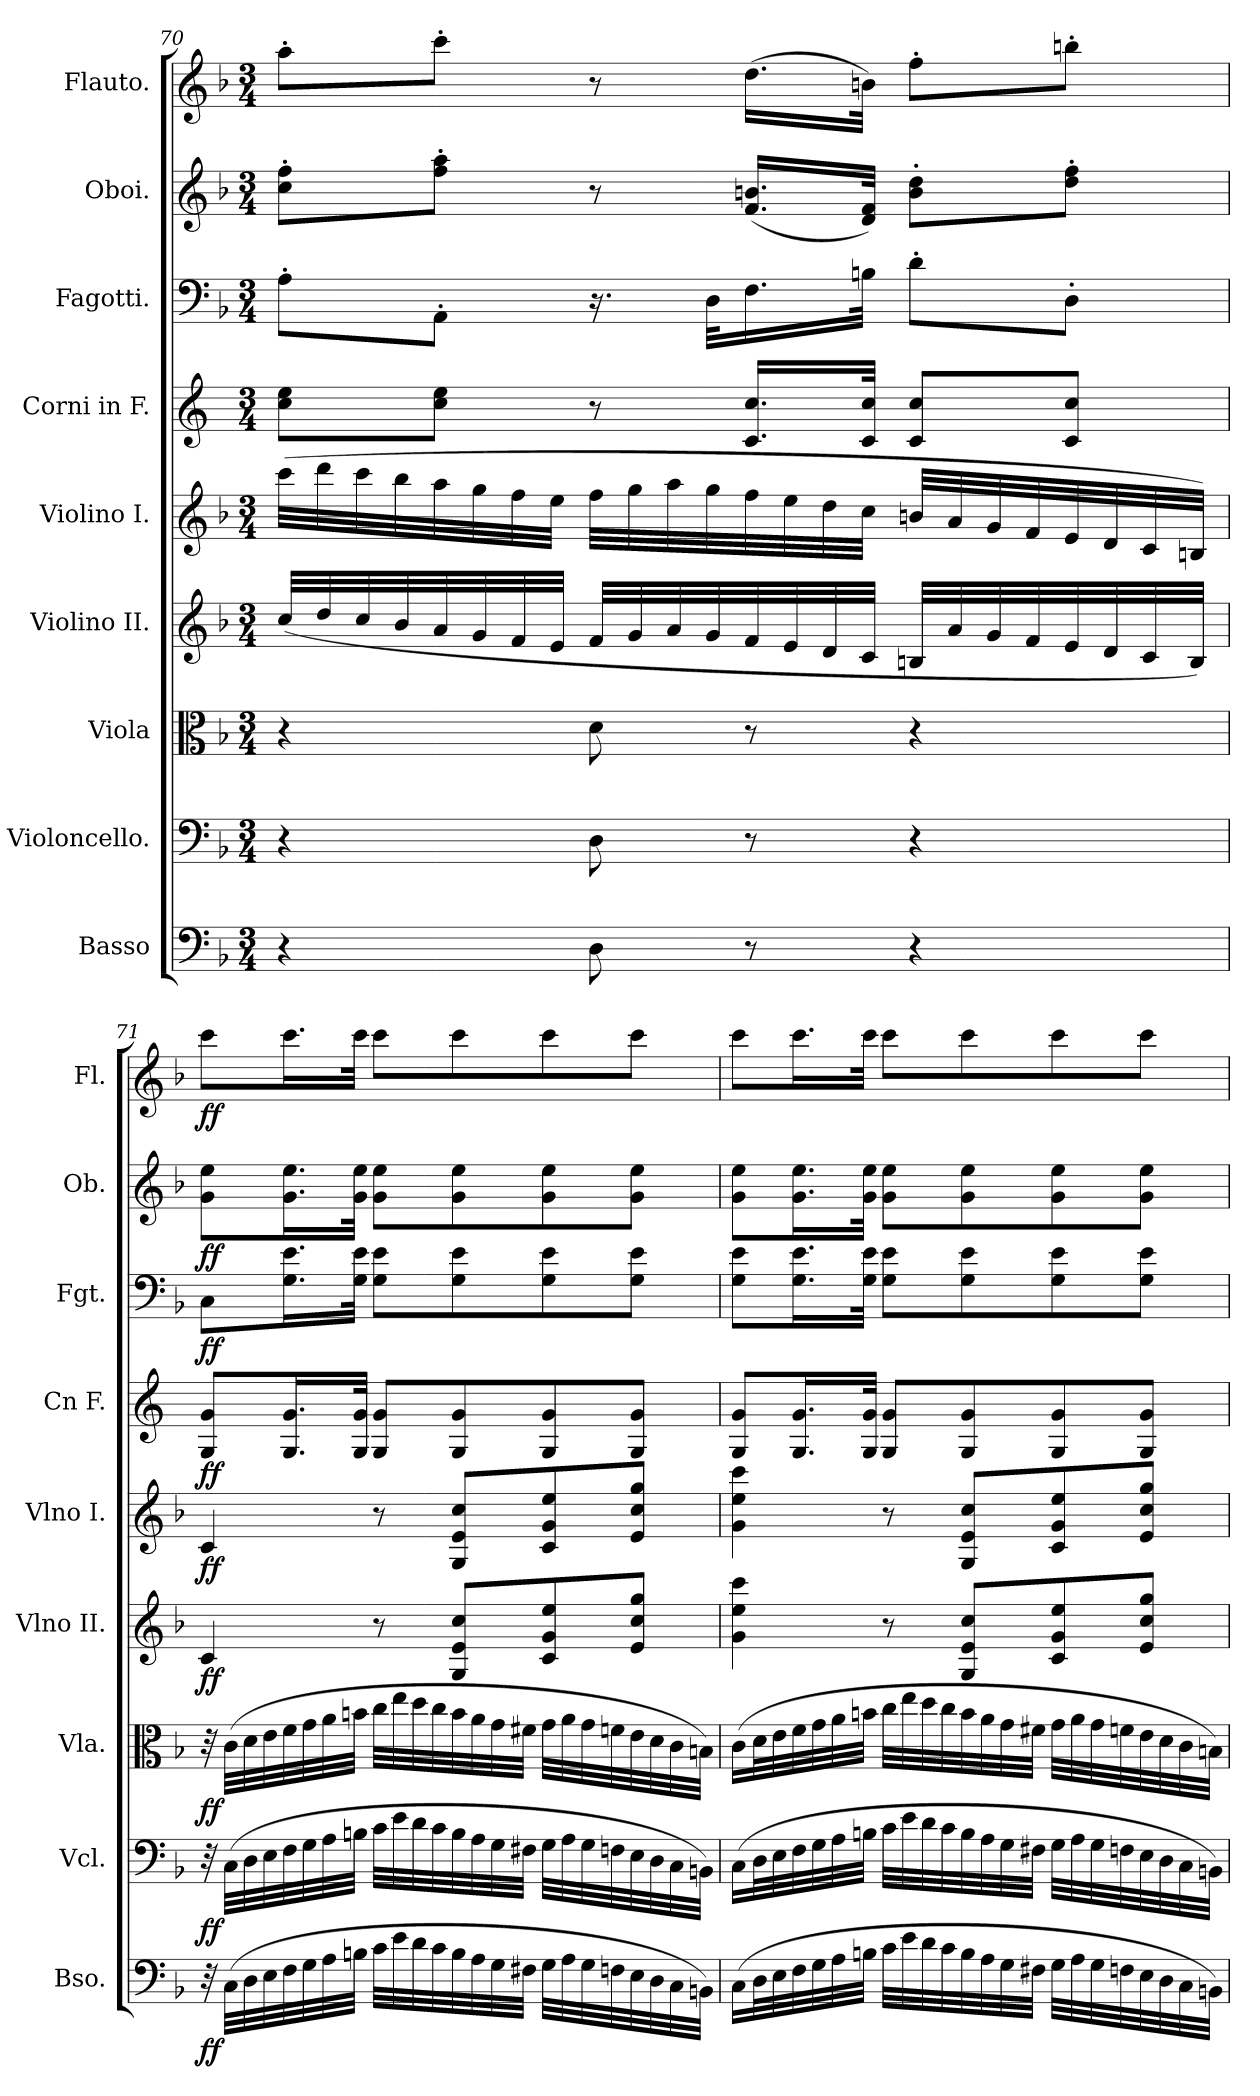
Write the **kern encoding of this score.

**kern	**dynam	**kern	**dynam	**kern	**dynam	**kern	**dynam	**kern	**dynam	**kern	**dynam	**kern	**dynam	**kern	**dynam	**kern	**dynam
*part9	*part9	*part8	*part8	*part7	*part7	*part6	*part6	*part5	*part5	*part4	*part4	*part3	*part3	*part2	*part2	*part1	*part1
*staff9	*staff9	*staff8	*staff8	*staff7	*staff7	*staff6	*staff6	*staff5	*staff5	*staff4	*staff4	*staff3	*staff3	*staff2	*staff2	*staff1	*staff1
*I"Basso	*	*I"Violoncello.	*	*I"Viola	*	*I"Violino II.	*	*I"Violino I.	*	*I"Corni in F.	*	*I"Fagotti.	*	*I"Oboi.	*	*I"Flauto.	*
*I'Bso.	*	*I'Vcl.	*	*I'Vla.	*	*I'Vlno II.	*	*I'Vlno I.	*	*I'Cn F.	*	*I'Fgt.	*	*I'Ob.	*	*I'Fl.	*
*clefF4	*	*clefF4	*	*clefC3	*	*clefG2	*	*clefG2	*	*clefG2	*	*clefF4	*	*clefG2	*	*clefG2	*
*ITrd7c12	*	*	*	*	*	*	*	*	*	*ITrd4c7	*	*	*	*	*	*	*
*k[b-]	*	*k[b-]	*	*k[b-]	*	*k[b-]	*	*k[b-]	*	*k[b-]	*	*k[b-]	*	*k[b-]	*	*k[b-]	*
*M3/4	*	*M3/4	*	*M3/4	*	*M3/4	*	*M3/4	*	*M3/4	*	*M3/4	*	*M3/4	*	*M3/4	*
=70	=70	=70	=70	=70	=70	=70	=70	=70	=70	=70	=70	=70	=70	=70	=70	=70	=70
4r	.	4r	.	4r	.	(<32cc/LLL	.	(>32ccc\LLL	.	8f\ 8a\L	.	8A'\L	.	8cc\' 8ff\'L	.	8aa'\L	.
.	.	.	.	.	.	32dd/	.	32ddd\	.	.	.	.	.	.	.	.	.
.	.	.	.	.	.	32cc/	.	32ccc\	.	.	.	.	.	.	.	.	.
.	.	.	.	.	.	32b-/	.	32bb-\	.	.	.	.	.	.	.	.	.
.	.	.	.	.	.	32a/	.	32aa\	.	8f\ 8a\J	.	8AA'\J	.	8ff\' 8aa\'J	.	8ccc'\J	.
.	.	.	.	.	.	32g/	.	32gg\	.	.	.	.	.	.	.	.	.
.	.	.	.	.	.	32f/	.	32ff\	.	.	.	.	.	.	.	.	.
.	.	.	.	.	.	32e/JJJ	.	32ee\JJJ	.	.	.	.	.	.	.	.	.
8DD\	.	8D\	.	8d\	.	32f/LLL	.	32ff\LLL	.	8r	.	16.r	.	8r	.	8r	.
.	.	.	.	.	.	32g/	.	32gg\	.	.	.	.	.	.	.	.	.
.	.	.	.	.	.	32a/	.	32aa\	.	.	.	.	.	.	.	.	.
.	.	.	.	.	.	32g/	.	32gg\	.	.	.	32D\KLL	.	.	.	.	.
8r	.	8r	.	8r	.	32f/	.	32ff\	.	16.F/ 16.f/LL	.	16.F\	.	(<16.f/ 16.bn/LL	.	(>16.dd\LL	.
.	.	.	.	.	.	32e/	.	32ee\	.	.	.	.	.	.	.	.	.
.	.	.	.	.	.	32d/	.	32dd\	.	.	.	.	.	.	.	.	.
.	.	.	.	.	.	32c/JJJ	.	32cc\JJJ	.	32F/ 32f/JJk	.	32Bn\JJk	.	32d/ 32f/JJk)	.	32bn\JJk)	.
4r	.	4r	.	4r	.	32Bn/LLL	.	32bn/LLL	.	8F/ 8f/L	.	8d'\L	.	8b\' 8dd\'L	.	8ff'\L	.
.	.	.	.	.	.	32a/	.	32a/	.	.	.	.	.	.	.	.	.
.	.	.	.	.	.	32g/	.	32g/	.	.	.	.	.	.	.	.	.
.	.	.	.	.	.	32f/	.	32f/	.	.	.	.	.	.	.	.	.
.	.	.	.	.	.	32e/	.	32e/	.	8F/ 8f/J	.	8D'\J	.	8dd\' 8ff\'J	.	8bbn'\J	.
.	.	.	.	.	.	32d/	.	32d/	.	.	.	.	.	.	.	.	.
.	.	.	.	.	.	32c/	.	32c/	.	.	.	.	.	.	.	.	.
.	.	.	.	.	.	32B/JJJ)	.	32Bn/JJJ)	.	.	.	.	.	.	.	.	.
!!LO:LB:g=z
=71	=71	=71	=71	=71	=71	=71	=71	=71	=71	=71	=71	=71	=71	=71	=71	=71	=71
!	!LO:DY:b	!	!LO:DY:b	!	!LO:DY:b	!	!LO:DY:b	!	!LO:DY:b	!	!LO:DY:b	!	!LO:DY:b	!	!LO:DY:b	!	!LO:DY:b
32r	ff	32r	ff	32r	ff	4c/	ff	4c/	ff	8C/ 8c/L	ff	8C\L	ff	8g\ 8ee\L	ff	8ccc\L	ff
(>32CC\LLL	.	(>32C\LLL	.	(>32c\LLL	.	.	.	.	.	.	.	.	.	.	.	.	.
32DD\	.	32D\	.	32d\	.	.	.	.	.	.	.	.	.	.	.	.	.
32EE\	.	32E\	.	32e\	.	.	.	.	.	.	.	.	.	.	.	.	.
32FF\	.	32F\	.	32f\	.	.	.	.	.	16.C/ 16.c/L	.	16.G\ 16.e\L	.	16.g\ 16.ee\L	.	16.ccc\L	.
32GG\	.	32G\	.	32g\	.	.	.	.	.	.	.	.	.	.	.	.	.
32AA\	.	32A\	.	32a\	.	.	.	.	.	.	.	.	.	.	.	.	.
32BBn\JJJ	.	32Bn\JJJ	.	32bn\JJJ	.	.	.	.	.	32C/ 32c/JJk	.	32G\ 32e\JJk	.	32g\ 32ee\JJk	.	32ccc\JJk	.
32C\LLL	.	32c\LLL	.	32cc\LLL	.	8r	.	8r	.	8C/ 8c/L	.	8G\ 8e\L	.	8g\ 8ee\L	.	8ccc\L	.
32E\	.	32e\	.	32ee\	.	.	.	.	.	.	.	.	.	.	.	.	.
32D\	.	32d\	.	32dd\	.	.	.	.	.	.	.	.	.	.	.	.	.
32C\	.	32c\	.	32cc\	.	.	.	.	.	.	.	.	.	.	.	.	.
32BB\	.	32B\	.	32b\	.	8G/ 8e/ 8cc/L	.	8G/ 8e/ 8cc/L	.	8C/ 8c/	.	8G\ 8e\	.	8g\ 8ee\	.	8ccc\	.
32AA\	.	32A\	.	32a\	.	.	.	.	.	.	.	.	.	.	.	.	.
32GG\	.	32G\	.	32g\	.	.	.	.	.	.	.	.	.	.	.	.	.
32FF#X\JJJ	.	32F#X\JJJ	.	32f#X\JJJ	.	.	.	.	.	.	.	.	.	.	.	.	.
32GG\LLL	.	32G\LLL	.	32g\LLL	.	8c/ 8g/ 8ee/	.	8c/ 8g/ 8ee/	.	8C/ 8c/	.	8G\ 8e\	.	8g\ 8ee\	.	8ccc\	.
32AA\	.	32A\	.	32a\	.	.	.	.	.	.	.	.	.	.	.	.	.
32GG\	.	32G\	.	32g\	.	.	.	.	.	.	.	.	.	.	.	.	.
32FFn\	.	32Fn\	.	32fn\	.	.	.	.	.	.	.	.	.	.	.	.	.
32EE\	.	32E\	.	32e\	.	8e/ 8cc/ 8gg/J	.	8e/ 8cc/ 8gg/J	.	8C/ 8c/J	.	8G\ 8e\J	.	8g\ 8ee\J	.	8ccc\J	.
32DD\	.	32D\	.	32d\	.	.	.	.	.	.	.	.	.	.	.	.	.
32CC\	.	32C\	.	32c\	.	.	.	.	.	.	.	.	.	.	.	.	.
32BBBn\JJJ)	.	32BBn\JJJ)	.	32Bn\JJJ)	.	.	.	.	.	.	.	.	.	.	.	.	.
=72	=72	=72	=72	=72	=72	=72	=72	=72	=72	=72	=72	=72	=72	=72	=72	=72	=72
(>16CC\LL	.	(>16C\LL	.	(>16c\LL	.	4g\ 4ee\ 4ccc\	.	4g\ 4ee\ 4ccc\	.	8C/ 8c/L	.	8G\ 8e\L	.	8g\ 8ee\L	.	8ccc\L	.
32DD\L	.	32D\L	.	32d\L	.	.	.	.	.	.	.	.	.	.	.	.	.
32EE\	.	32E\	.	32e\	.	.	.	.	.	.	.	.	.	.	.	.	.
32FF\	.	32F\	.	32f\	.	.	.	.	.	16.C/ 16.c/L	.	16.G\ 16.e\L	.	16.g\ 16.ee\L	.	16.ccc\L	.
32GG\	.	32G\	.	32g\	.	.	.	.	.	.	.	.	.	.	.	.	.
32AA\	.	32A\	.	32a\	.	.	.	.	.	.	.	.	.	.	.	.	.
32BBn\JJJ	.	32Bn\JJJ	.	32bn\JJJ	.	.	.	.	.	32C/ 32c/JJk	.	32G\ 32e\JJk	.	32g\ 32ee\JJk	.	32ccc\JJk	.
32C\LLL	.	32c\LLL	.	32cc\LLL	.	8r	.	8r	.	8C/ 8c/L	.	8G\ 8e\L	.	8g\ 8ee\L	.	8ccc\L	.
32E\	.	32e\	.	32ee\	.	.	.	.	.	.	.	.	.	.	.	.	.
32D\	.	32d\	.	32dd\	.	.	.	.	.	.	.	.	.	.	.	.	.
32C\	.	32c\	.	32cc\	.	.	.	.	.	.	.	.	.	.	.	.	.
32BB\	.	32B\	.	32b\	.	8G/ 8e/ 8cc/L	.	8G/ 8e/ 8cc/L	.	8C/ 8c/	.	8G\ 8e\	.	8g\ 8ee\	.	8ccc\	.
32AA\	.	32A\	.	32a\	.	.	.	.	.	.	.	.	.	.	.	.	.
32GG\	.	32G\	.	32g\	.	.	.	.	.	.	.	.	.	.	.	.	.
32FF#X\JJJ	.	32F#X\JJJ	.	32f#X\JJJ	.	.	.	.	.	.	.	.	.	.	.	.	.
32GG\LLL	.	32G\LLL	.	32g\LLL	.	8c/ 8g/ 8ee/	.	8c/ 8g/ 8ee/	.	8C/ 8c/	.	8G\ 8e\	.	8g\ 8ee\	.	8ccc\	.
32AA\	.	32A\	.	32a\	.	.	.	.	.	.	.	.	.	.	.	.	.
32GG\	.	32G\	.	32g\	.	.	.	.	.	.	.	.	.	.	.	.	.
32FFn\	.	32Fn\	.	32fn\	.	.	.	.	.	.	.	.	.	.	.	.	.
32EE\	.	32E\	.	32e\	.	8e/ 8cc/ 8gg/J	.	8e/ 8cc/ 8gg/J	.	8C/ 8c/J	.	8G\ 8e\J	.	8g\ 8ee\J	.	8ccc\J	.
32DD\	.	32D\	.	32d\	.	.	.	.	.	.	.	.	.	.	.	.	.
32CC\	.	32C\	.	32c\	.	.	.	.	.	.	.	.	.	.	.	.	.
32BBBn\JJJ)	.	32BBn\JJJ)	.	32Bn\JJJ)	.	.	.	.	.	.	.	.	.	.	.	.	.
=	=	=	=	=	=	=	=	=	=	=	=	=	=	=	=	=	=
*-	*-	*-	*-	*-	*-	*-	*-	*-	*-	*-	*-	*-	*-	*-	*-	*-	*-
